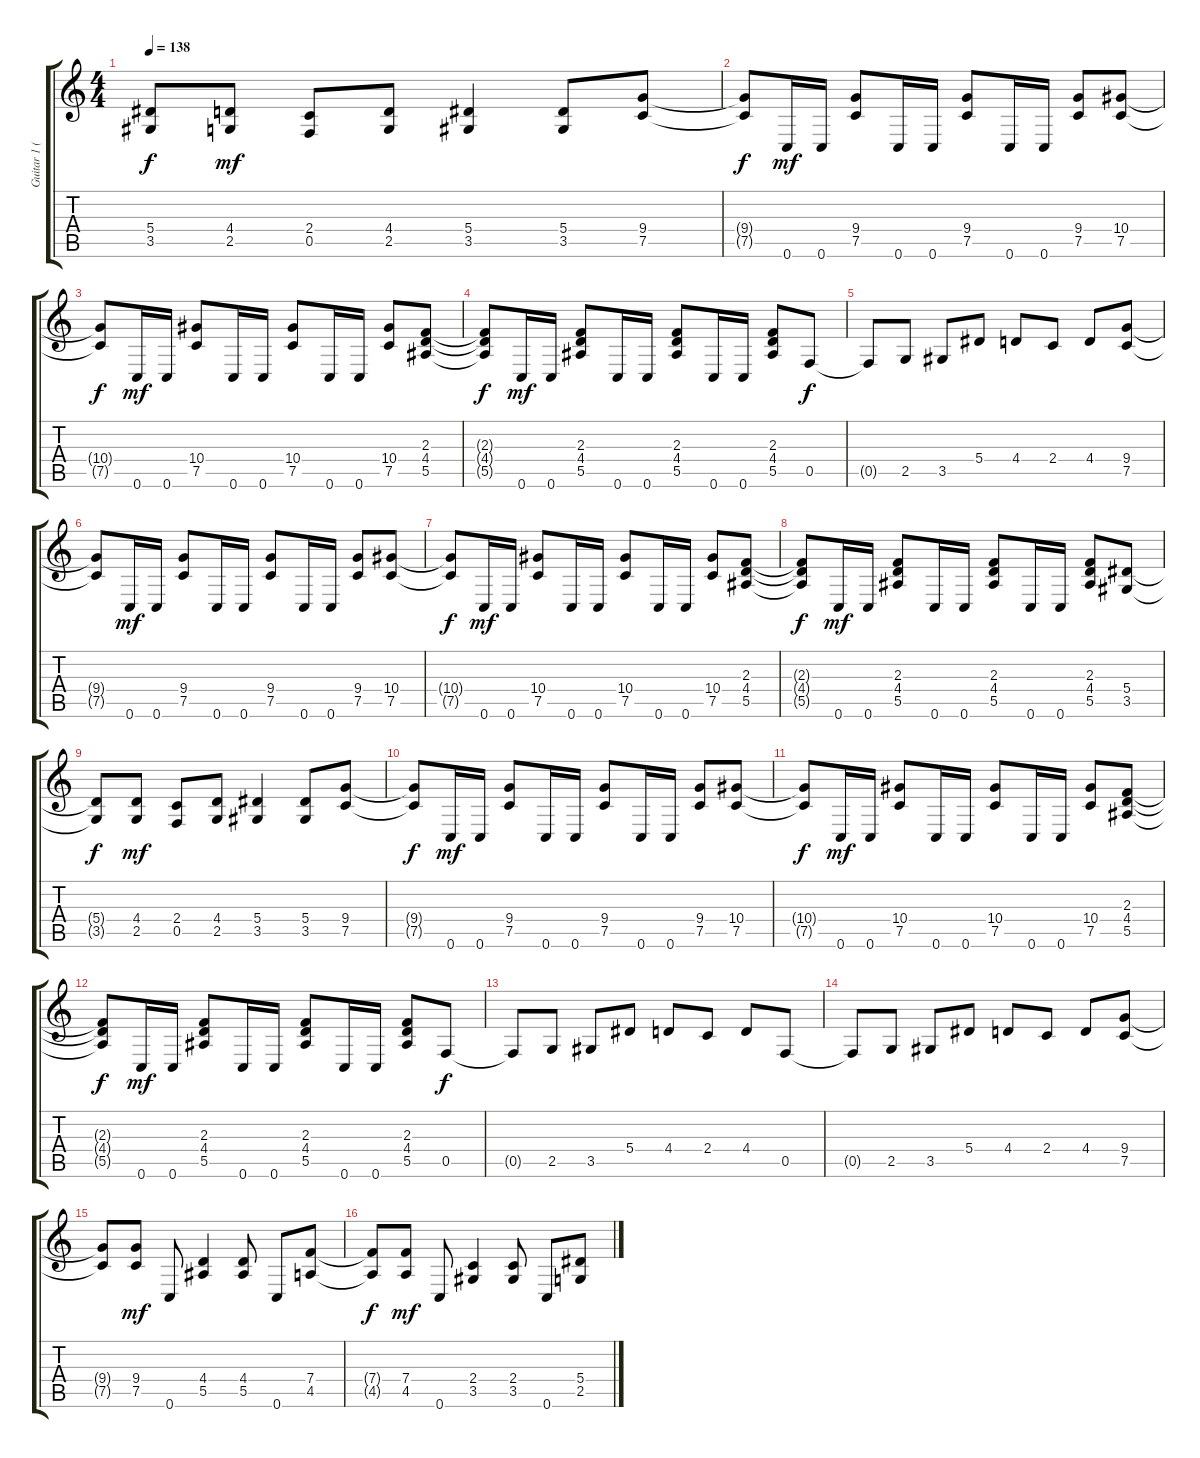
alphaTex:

\track ("Guitar 1 (Lead)" "Guitar 1 (") {instrument distortionguitar}
\staff {score tabs}
\tuning (C4 G3 Eb3 Bb2 F2 C2) {hide}
\ts (4 4)
\tempo 138
\clef g2
\ks c
(5.4{t} 3.5{t}).8{dy f} (4.4 2.5).8{dy mf} (2.4 0.5).8 (4.4 2.5).8 (5.4 3.5).4 (5.4 3.5).8 (9.4 7.5).8 |
(9.4{t} 7.5{t}).8{dy f} 0.6.16{dy mf} 0.6.16 (9.4 7.5).8 0.6.16 0.6.16 (9.4 7.5).8 0.6.16 0.6.16 (9.4 7.5).8 (10.4 7.5).8 |
(10.4{t} 7.5{t}).8{dy f} 0.6.16{dy mf} 0.6.16 (10.4 7.5).8 0.6.16 0.6.16 (10.4 7.5).8 0.6.16 0.6.16 (10.4 7.5).8 (2.3 4.4 5.5).8 |
(2.3{t} 4.4{t} 5.5{t}).8{dy f} 0.6.16{dy mf} 0.6.16 (2.3 4.4 5.5).8 0.6.16 0.6.16 (2.3 4.4 5.5).8 0.6.16 0.6.16 (2.3 4.4 5.5).8 0.5.8{dy f} |
0.5{t}.8 2.5.8 3.5.8 5.4.8 4.4.8 2.4.8 4.4.8 (9.4 7.5).8 |
(9.4{t} 7.5{t}).8 0.6.16{dy mf} 0.6.16 (9.4 7.5).8 0.6.16 0.6.16 (9.4 7.5).8 0.6.16 0.6.16 (9.4 7.5).8 (10.4 7.5).8 |
(10.4{t} 7.5{t}).8{dy f} 0.6.16{dy mf} 0.6.16 (10.4 7.5).8 0.6.16 0.6.16 (10.4 7.5).8 0.6.16 0.6.16 (10.4 7.5).8 (2.3 4.4 5.5).8 |
(2.3{t} 4.4{t} 5.5{t}).8{dy f} 0.6.16{dy mf} 0.6.16 (2.3 4.4 5.5).8 0.6.16 0.6.16 (2.3 4.4 5.5).8 0.6.16 0.6.16 (2.3 4.4 5.5).8 (5.4 3.5).8 |
(5.4{t} 3.5{t}).8{dy f} (4.4 2.5).8{dy mf} (2.4 0.5).8 (4.4 2.5).8 (5.4 3.5).4 (5.4 3.5).8 (9.4 7.5).8 |
(9.4{t} 7.5{t}).8{dy f} 0.6.16{dy mf} 0.6.16 (9.4 7.5).8 0.6.16 0.6.16 (9.4 7.5).8 0.6.16 0.6.16 (9.4 7.5).8 (10.4 7.5).8 |
(10.4{t} 7.5{t}).8{dy f} 0.6.16{dy mf} 0.6.16 (10.4 7.5).8 0.6.16 0.6.16 (10.4 7.5).8 0.6.16 0.6.16 (10.4 7.5).8 (2.3 4.4 5.5).8 |
(2.3{t} 4.4{t} 5.5{t}).8{dy f} 0.6.16{dy mf} 0.6.16 (2.3 4.4 5.5).8 0.6.16 0.6.16 (2.3 4.4 5.5).8 0.6.16 0.6.16 (2.3 4.4 5.5).8 0.5.8{dy f} |
0.5{t}.8 2.5.8 3.5.8 5.4.8 4.4.8 2.4.8 4.4.8 0.5.8 |
0.5{t}.8 2.5.8 3.5.8 5.4.8 4.4.8 2.4.8 4.4.8 (9.4 7.5).8 |
(9.4{t} 7.5{t}).8 (9.4 7.5).8{dy mf} 0.6.8 (4.4 5.5).4 (4.4 5.5).8 0.6.8 (7.4 4.5).8 |
(7.4{t} 4.5{t}).8{dy f} (7.4 4.5).8{dy mf} 0.6.8 (2.4 3.5).4 (2.4 3.5).8 0.6.8 (5.4 2.5).8
